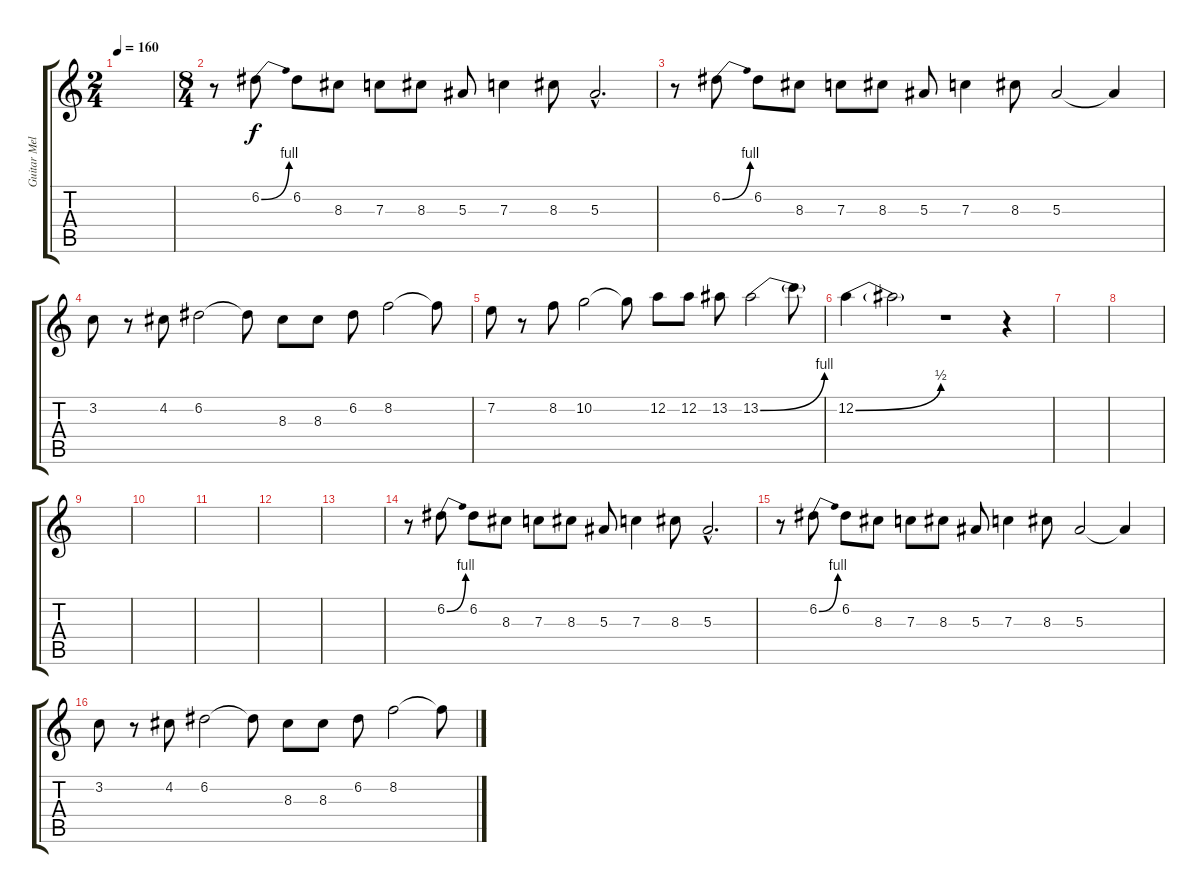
\track ("Guitar Melody" "Guitar Mel") {instrument overdrivenguitar}
\staff {score tabs}
\tuning (D4 A3 F3 C3 G2 D2) {hide}
\ts (2 4)
\tempo 160
\clef g2
\ks c
|
\ts (8 4)
r.8 6.2{be (bend 0 0 60 4)}.8 6.2.8 8.3.8 7.3.8 8.3.8 5.3.8 7.3.4 8.3.8 5.3{hac}.2{d} |
r.8 6.2{be (bend 0 0 60 4)}.8 6.2.8 8.3.8 7.3.8 8.3.8 5.3.8 7.3.4 8.3.8 5.3.2 5.3{t}.4 |
3.2.8 r.8 4.2.8 6.2.2 6.2{t}.8 8.3.8 8.3.8 6.2.8 8.2.2 8.2{t}.8 |
7.2.8 r.8 8.2.8 10.2.2 10.2{t}.8 12.2.8 12.2.8 13.2.8 13.2{be (bend 0 0 60 4)}.2 13.2{t}.8 |
12.2{be (bend 0 0 60 2)}.4 12.2{t}.2 r.1 r.4 |
|
|
|
|
|
|
|
r.8 6.2{be (bend 0 0 60 4)}.8 6.2.8 8.3.8 7.3.8 8.3.8 5.3.8 7.3.4 8.3.8 5.3{hac}.2{d} |
r.8 6.2{be (bend 0 0 60 4)}.8 6.2.8 8.3.8 7.3.8 8.3.8 5.3.8 7.3.4 8.3.8 5.3.2 5.3{t}.4 |
3.2.8 r.8 4.2.8 6.2.2 6.2{t}.8 8.3.8 8.3.8 6.2.8 8.2.2 8.2{t}.8
